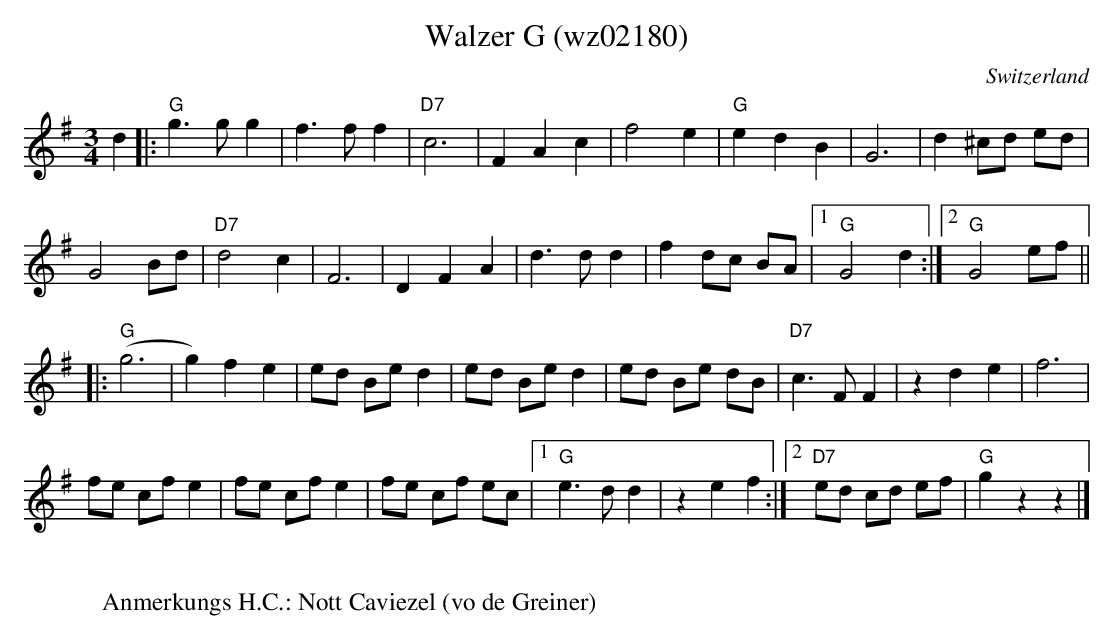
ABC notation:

X:1
T:Walzer G (wz02180)
O:Switzerland
M:3/4
L:1/4
K:G major
d |: "G"g>gg | f>ff | "D7"c3 | FAc | f2e | "G"edB | G3 | d ^c/d/ e/d/ |
G2B/d/ | "D7"d2c | F3 | DFA | d>dd | fd/c/ B/A/ |1 "G"G2d :|2 "G"G2e/f/ ||
|: "G"(g3 | g)fe | e/d/ B/e/d | e/d/ B/e/ d | e/d/ B/e/ d/B/ | "D7"c>FF | zde | f3 |
f/e/ c/f/e | f/e/ c/f/e | f/e/ c/f/ e/c/ |1 "G"e>dd | zef :|2 "D7"e/d/ c/d/ e/f/ | "G"gzz |]
W:
W:Anmerkungs H.C.: Nott Caviezel (vo de Greiner)
